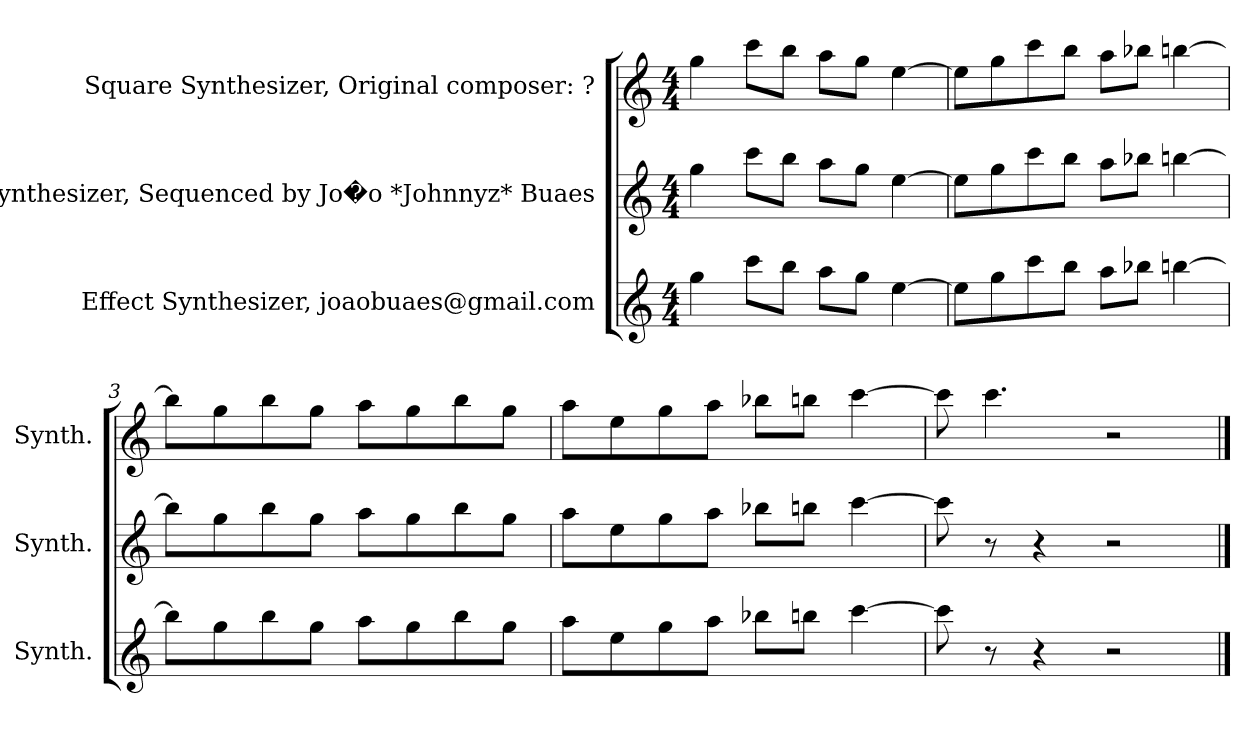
**kern	**kern	**kern
*part3	*part2	*part1
*staff3	*staff2	*staff1
*I"Effect Synthesizer, joaobuaes@gmail.com	*I"Square Synthesizer, Sequenced by Jo�o *Johnnyz* Buaes	*I"Square Synthesizer, Original composer: ?
*I'Synth.	*I'Synth.	*I'Synth.
*clefG2	*clefG2	*clefG2
*k[]	*k[]	*k[]
*M4/4	*M4/4	*M4/4
*MM193	*MM193	*MM193
=1	=1	=1
4gg\	4gg\	4gg\
8ccc\L	8ccc\L	8ccc\L
8bb\J	8bb\J	8bb\J
8aa\L	8aa\L	8aa\L
8gg\J	8gg\J	8gg\J
[4ee\	[4ee\	[4ee\
=2	=2	=2
8ee\L]	8ee\L]	8ee\L]
8gg\	8gg\	8gg\
8ccc\	8ccc\	8ccc\
8bb\J	8bb\J	8bb\J
8aa\L	8aa\L	8aa\L
8bb-X\J	8bb-X\J	8bb-X\J
[4bbn\	[4bbn\	[4bbn\
!!LO:LB:g=z
=3	=3	=3
8bb\L]	8bb\L]	8bb\L]
8gg\	8gg\	8gg\
8bb\	8bb\	8bb\
8gg\J	8gg\J	8gg\J
8aa\L	8aa\L	8aa\L
8gg\	8gg\	8gg\
8bb\	8bb\	8bb\
8gg\J	8gg\J	8gg\J
=4	=4	=4
8aa\L	8aa\L	8aa\L
8ee\	8ee\	8ee\
8gg\	8gg\	8gg\
8aa\J	8aa\J	8aa\J
8bb-X\L	8bb-X\L	8bb-X\L
8bbn\J	8bbn\J	8bbn\J
[4ccc\	[4ccc\	[4ccc\
=5	=5	=5
8ccc\]	8ccc\]	8ccc\]
8r	8r	4.ccc\
4r	4r	.
2r	2r	2r
==	==	==
*-	*-	*-
